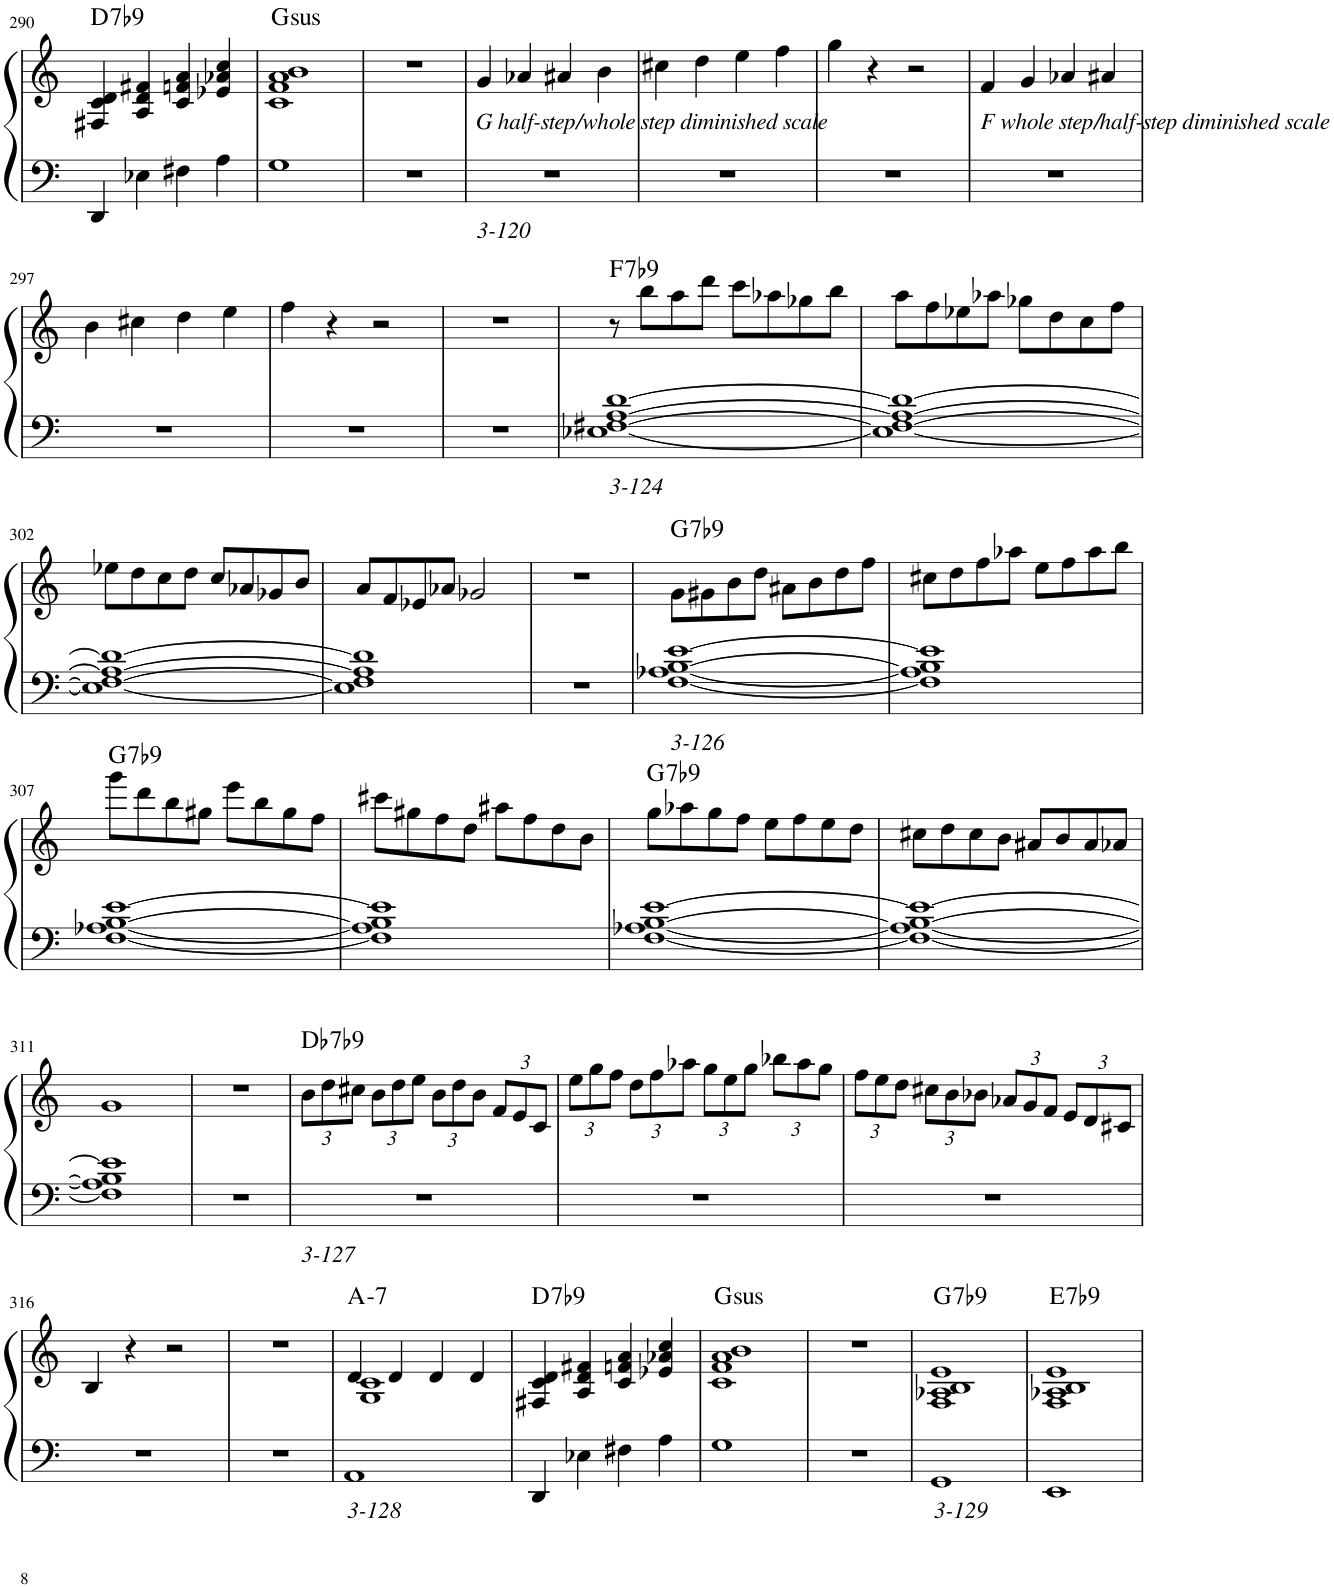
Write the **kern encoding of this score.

**kern	**kern	**harte
*part1	*part1	*part1
*staff2	*staff1	*
*I"Piano	*	*
*I'Pno.	*	*
!!LO:PB:g=z
*clefF4	*clefG2	*
*k[]	*k[]	*
*M4/4	*M4/4	*
=290	=290	=290
!	!	!LO:H:kt=7
4DD/	4F#X/ 4c/ 4d/	D:7(b9)
4E-X\	4A/ 4d/ 4f#X/	.
4F#X\	4c/ 4fn/ 4a/	.
4A\	4e-X/ 4a-X/ 4cc/	.
=291	=291	=291
!	!	!LO:H:kt=sus
1G	1c 1f 1a 1b	G:sus4
=292	=292	=292
1r	1r	.
=293	=293	=293
!	!LO:TX:b:i:t=G half-step/whole step diminished scale	!
!LO:TX:b:i:t=3-120	!	!
1r	4g/	.
.	4a-X/	.
.	4a#X/	.
.	4b\	.
=294	=294	=294
1r	4cc#X\	.
.	4dd\	.
.	4ee\	.
.	4ff\	.
=295	=295	=295
1r	4gg\	.
.	4r	.
.	2r	.
=296	=296	=296
!	!LO:TX:b:i:t=F whole step/half-step diminished scale	!
1r	4f/	.
.	4g/	.
.	4a-X/	.
.	4a#X/	.
!!LO:LB:g=z
=297	=297	=297
1r	4b\	.
.	4cc#X\	.
.	4dd\	.
.	4ee\	.
=298	=298	=298
1r	4ff\	.
.	4r	.
.	2r	.
=299	=299	=299
1r	1r	.
=300	=300	=300
!LO:TX:b:i:t=3-124	!	!LO:H:kt=7
[1E-X [1F#X [1A [1d	8r	F:7(b9)
.	8bb\L	.
.	8aa\	.
.	8ddd\J	.
.	8ccc\L	.
.	8aa-X\	.
.	8gg-X\	.
.	8bb\J	.
=301	=301	=301
1E-_ 1F#_ 1A_ 1d_	8aa\L	.
.	8ff\	.
.	8ee-X\	.
.	8aa-X\J	.
.	8gg-X\L	.
.	8dd\	.
.	8cc\	.
.	8ff\J	.
!!LO:LB:g=z
=302	=302	=302
1E-_ 1F#_ 1A_ 1d_	8ee-X\L	.
.	8dd\	.
.	8cc\	.
.	8dd\J	.
.	8cc/L	.
.	8a-X/	.
.	8g-X/	.
.	8b/J	.
=303	=303	=303
1E-] 1F#] 1A] 1d]	8a/L	.
.	8f/	.
.	8e-X/	.
.	8a-X/J	.
.	2g-X/	.
=304	=304	=304
1r	1r	.
=305	=305	=305
!LO:TX:b:i:t=3-126	!	!LO:H:kt=7
[1F [1A-X [1B [1e	8g\L	G:7(b9)
.	8g#X\	.
.	8b\	.
.	8dd\J	.
.	8a#X\L	.
.	8b\	.
.	8dd\	.
.	8ff\J	.
=306	=306	=306
1F] 1A-] 1B] 1e]	8cc#X\L	.
.	8dd\	.
.	8ff\	.
.	8aa-X\J	.
.	8ee\L	.
.	8ff\	.
.	8aa-\	.
.	8bb\J	.
!!LO:LB:g=z
=307	=307	=307
!	!	!LO:H:kt=7
[1F [1A-X [1B [1e	8ggg\L	G:7(b9)
.	8ddd\	.
.	8bb\	.
.	8gg#X\J	.
.	8eee\L	.
.	8bb\	.
.	8gg#\	.
.	8ff\J	.
=308	=308	=308
1F] 1A-] 1B] 1e]	8ccc#X\L	.
.	8gg#X\	.
.	8ff\	.
.	8dd\J	.
.	8aa#X\L	.
.	8ff\	.
.	8dd\	.
.	8b\J	.
=309	=309	=309
!	!	!LO:H:kt=7
[1F [1A-X [1B [1e	8gg\L	G:7(b9)
.	8aa-X\	.
.	8gg\	.
.	8ff\J	.
.	8ee\L	.
.	8ff\	.
.	8ee\	.
.	8dd\J	.
=310	=310	=310
1F_ 1A-_ 1B_ 1e_	8cc#X\L	.
.	8dd\	.
.	8cc#\	.
.	8b\J	.
.	8a#X/L	.
.	8b/	.
.	8a#/	.
.	8a-X/J	.
!!LO:LB:g=z
=311	=311	=311
1F] 1A-] 1B] 1e]	1g	.
=312	=312	=312
1r	1r	.
=313	=313	=313
*	*Xbrackettup	*
!LO:TX:b:i:t=3-127	!	!LO:H:kt=7
1r	12b\L	Db:7(b9)
.	12dd\	.
.	12cc#X\J	.
.	12b\L	.
.	12dd\	.
.	12ee\J	.
.	12b\L	.
.	12dd\	.
.	12b\J	.
.	12f/L	.
.	12e/	.
.	12c/J	.
=314	=314	=314
1r	12ee\L	.
.	12gg\	.
.	12ff\J	.
.	12dd\L	.
.	12ff\	.
.	12aa-X\J	.
.	12gg\L	.
.	12ee\	.
.	12gg\J	.
.	12bb-X\L	.
.	12aa-\	.
.	12gg\J	.
=315	=315	=315
1r	12ff\L	.
.	12ee\	.
.	12dd\J	.
.	12cc#X\L	.
.	12b\	.
.	12b-X\J	.
.	12a-X/L	.
.	12g/	.
.	12f/J	.
.	12e/L	.
.	12d/	.
.	12c#X/J	.
!!LO:LB:g=z
=316	=316	=316
1r	4B/	.
.	4r	.
.	2r	.
=317	=317	=317
1r	1r	.
=318	=318	=318
*	*^	*
!LO:TX:b:i:t=3-128	!	!	!LO:H:kt=7
1AA	4d/	1G 1c	A:min7
.	4d/	.	.
.	4d/	.	.
.	4d/	.	.
*	*v	*v	*
=319	=319	=319
!	!	!LO:H:kt=7
4DD/	4F#X/ 4c/ 4d/	D:7(b9)
4E-X\	4A/ 4d/ 4f#X/	.
4F#X\	4c/ 4fn/ 4a/	.
4A\	4e-X/ 4a-X/ 4cc/	.
=320	=320	=320
!	!	!LO:H:kt=sus
1G	1c 1f 1a 1b	G:sus4
=321	=321	=321
1r	1r	.
=322	=322	=322
!LO:TX:b:i:t=3-129	!	!LO:H:kt=7
1GG	1F 1A-X 1B 1e	G:7(b9)
=323	=323	=323
!	!	!LO:H:kt=7
1EE	1F 1A-X 1B 1e	E:7(b9)
=	=	=
*-	*-	*-
